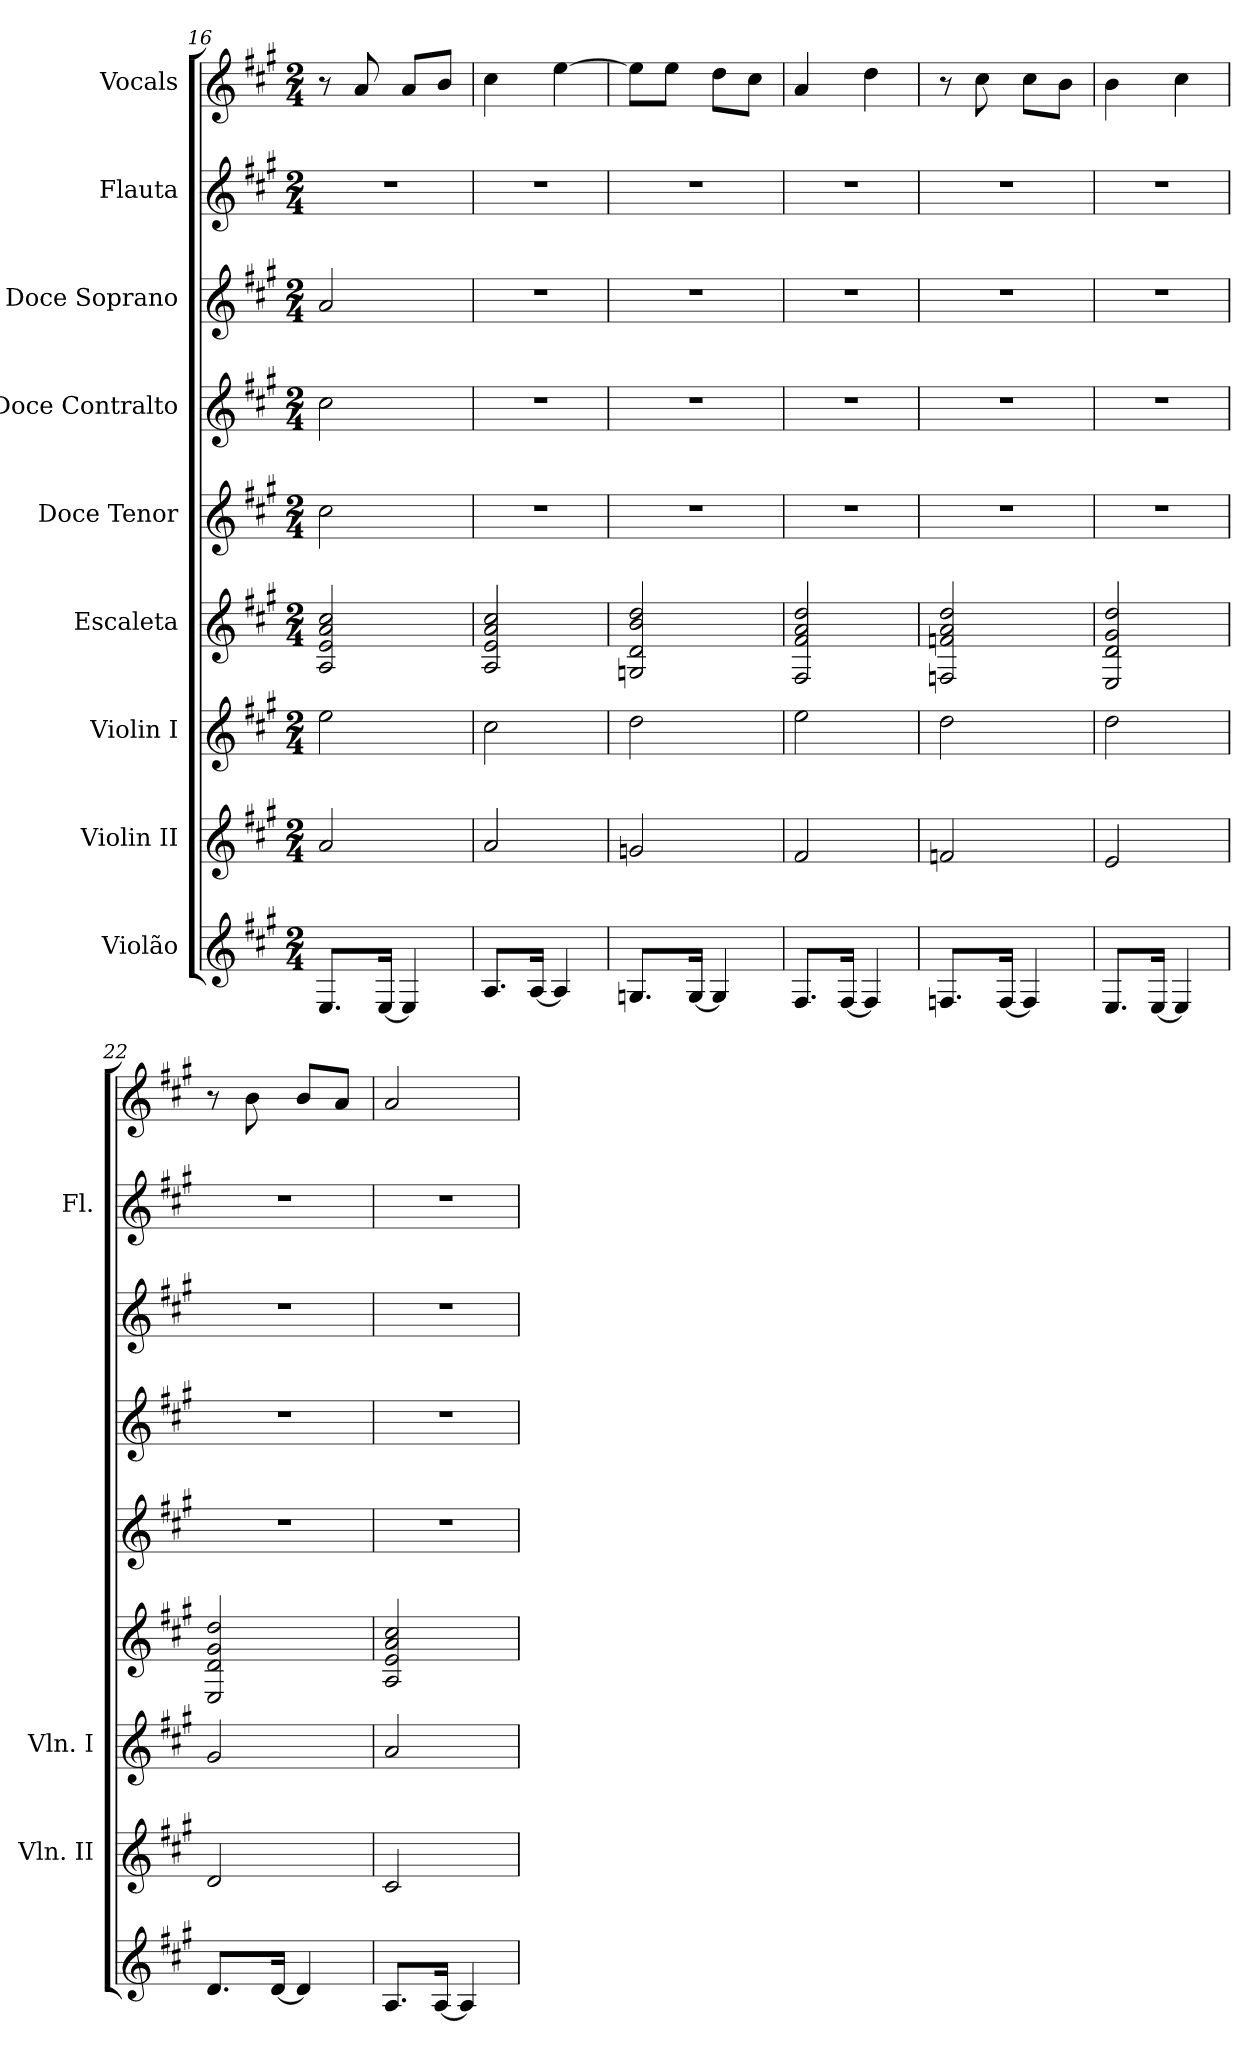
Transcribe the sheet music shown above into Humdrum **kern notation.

**kern	**kern	**kern	**kern	**kern	**kern	**kern	**kern	**kern
*part9	*part8	*part7	*part6	*part5	*part4	*part3	*part2	*part1
*staff9	*staff8	*staff7	*staff6	*staff5	*staff4	*staff3	*staff2	*staff1
*I"Violão	*I"Violin II	*I"Violin I	*I"Escaleta	*I"Doce Tenor	*I"Doce Contralto	*I"Doce Soprano	*I"Flauta	*I"Vocals
*	*I'Vln. II	*I'Vln. I	*	*	*	*	*I'Fl.	*
*clefG2	*clefG2	*clefG2	*clefG2	*clefG2	*clefG2	*clefG2	*clefG2	*clefG2
*ITrd7c12	*	*	*	*	*	*ITrd-7c-12	*	*
*k[f#c#g#]	*k[f#c#g#]	*k[f#c#g#]	*k[f#c#g#]	*k[f#c#g#]	*k[f#c#g#]	*k[f#c#g#]	*k[f#c#g#]	*k[f#c#g#]
*A:	*A:	*A:	*A:	*A:	*A:	*A:	*A:	*A:
*M2/4	*M2/4	*M2/4	*M2/4	*M2/4	*M2/4	*M2/4	*M2/4	*M2/4
=16	=16	=16	=16	=16	=16	=16	=16	=16
8.EE/L	2a/	2ee\	2A/ 2e/ 2a/ 2cc#/	2cc#\	2cc#\	2aa/	2r	8r
.	.	.	.	.	.	.	.	8a/
[16EE/Jk	.	.	.	.	.	.	.	.
4EE/]	.	.	.	.	.	.	.	8a/L
.	.	.	.	.	.	.	.	8b/J
=17	=17	=17	=17	=17	=17	=17	=17	=17
8.AA/L	2a/	2cc#\	2A/ 2e/ 2a/ 2cc#/	2r	2r	2r	2r	4cc#\
[16AA/Jk	.	.	.	.	.	.	.	.
4AA/]	.	.	.	.	.	.	.	[4ee\
!!LO:PB:g=z
=18	=18	=18	=18	=18	=18	=18	=18	=18
8.GGn/L	2gn/	2dd\	2Gn/ 2d/ 2b/ 2dd/	2r	2r	2r	2r	8ee\L]
.	.	.	.	.	.	.	.	8ee\J
[16GG/Jk	.	.	.	.	.	.	.	.
4GG/]	.	.	.	.	.	.	.	8dd\L
.	.	.	.	.	.	.	.	8cc#\J
=19	=19	=19	=19	=19	=19	=19	=19	=19
8.FF#/L	2f#/	2ee\	2F#/ 2f#/ 2a/ 2dd/	2r	2r	2r	2r	4a/
[16FF#/Jk	.	.	.	.	.	.	.	.
4FF#/]	.	.	.	.	.	.	.	4dd\
=20	=20	=20	=20	=20	=20	=20	=20	=20
8.FFn/L	2fn/	2dd\	2Fn/ 2fn/ 2a/ 2dd/	2r	2r	2r	2r	8r
.	.	.	.	.	.	.	.	8cc#\
[16FF/Jk	.	.	.	.	.	.	.	.
4FF/]	.	.	.	.	.	.	.	8cc#\L
.	.	.	.	.	.	.	.	8b\J
=21	=21	=21	=21	=21	=21	=21	=21	=21
8.EE/L	2e/	2dd\	2E/ 2d/ 2g#/ 2dd/	2r	2r	2r	2r	4b\
[16EE/Jk	.	.	.	.	.	.	.	.
4EE/]	.	.	.	.	.	.	.	4cc#\
=22	=22	=22	=22	=22	=22	=22	=22	=22
8.D/L	2d/	2g#/	2E/ 2d/ 2g#/ 2dd/	2r	2r	2r	2r	8r
.	.	.	.	.	.	.	.	8b\
[16D/Jk	.	.	.	.	.	.	.	.
4D/]	.	.	.	.	.	.	.	8b/L
.	.	.	.	.	.	.	.	8a/J
=23	=23	=23	=23	=23	=23	=23	=23	=23
8.AA/L	2c#/	2a/	2A/ 2e/ 2a/ 2cc#/	2r	2r	2r	2r	2a/
[16AA/Jk	.	.	.	.	.	.	.	.
4AA/]	.	.	.	.	.	.	.	.
=	=	=	=	=	=	=	=	=
*-	*-	*-	*-	*-	*-	*-	*-	*-
